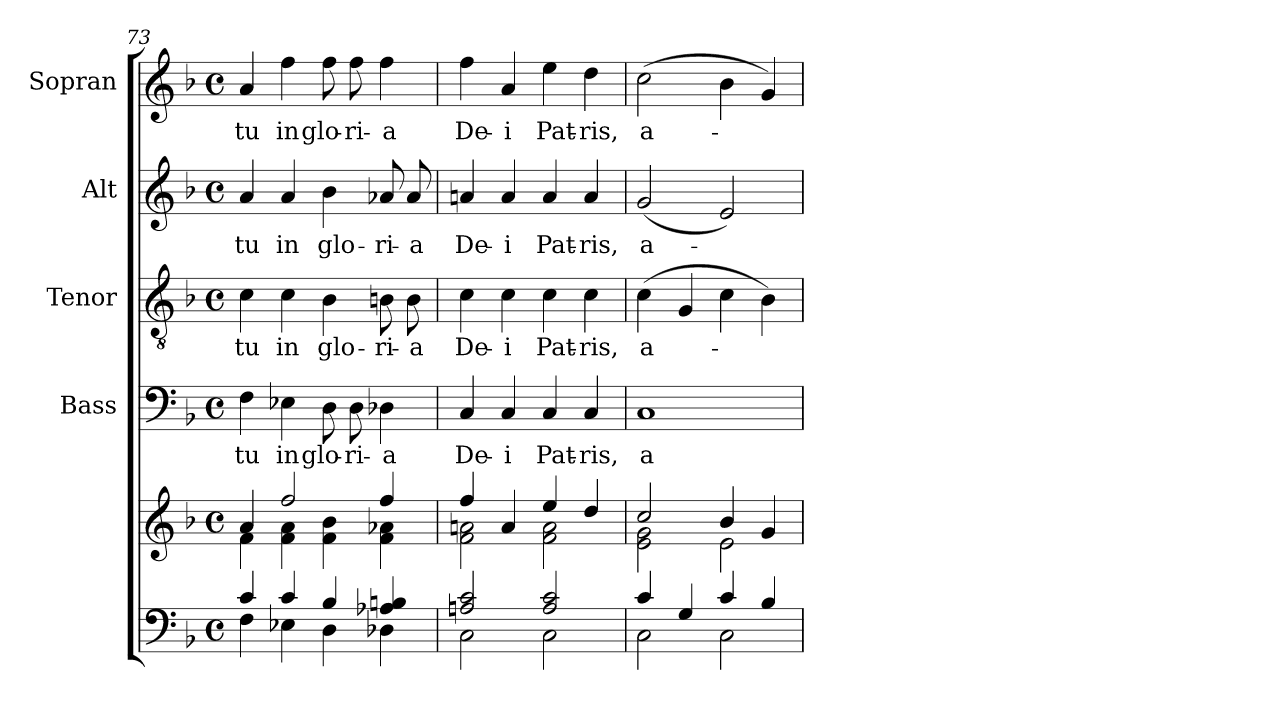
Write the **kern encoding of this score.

**kern	**kern	**kern	**text	**kern	**text	**kern	**text	**kern	**text
*part5	*part5	*part4	*part4	*part3	*part3	*part2	*part2	*part1	*part1
*staff6	*staff5	*staff4	*staff4	*staff3	*staff3	*staff2	*staff2	*staff1	*staff1
*	*	*I"Bass	*	*I"Tenor	*	*I"Alt	*	*I"Sopran	*
*	*	*I'B.	*	*I'T.	*	*I'A.	*	*I'S.	*
*clefF4	*clefG2	*clefF4	*	*clefGv2	*	*clefG2	*	*clefG2	*
*k[b-]	*k[b-]	*k[b-]	*	*k[b-]	*	*k[b-]	*	*k[b-]	*
*F:	*F:	*F:	*	*F:	*	*F:	*	*F:	*
*M4/4	*M4/4	*M4/4	*	*M4/4	*	*M4/4	*	*M4/4	*
*met(c)	*met(c)	*met(c)	*	*met(c)	*	*met(c)	*	*met(c)	*
=73	=73	=73	=73	=73	=73	=73	=73	=73	=73
*^	*^	*	*	*	*	*	*	*	*
!	!	!	!	!	!LO:LY:b	!	!LO:LY:b	!	!LO:LY:b	!	!LO:LY:b
4c/	4F\	4a/	4f\	4F\	-tu	4c\	-tu	4a/	-tu	4a/	-tu
!	!	!	!	!	!LO:LY:b	!	!LO:LY:b	!	!LO:LY:b	!	!LO:LY:b
4c/	4E-X\	2ff/	4f\ 4a\	4E-X\	in	4c\	in	4a/	in	4ff\	in
!	!	!	!	!	!LO:LY:b	!	!LO:LY:b	!	!LO:LY:b	!	!LO:LY:b
4B-/	4D\	.	4f\ 4b-\	8D\	glo-	4B-\	glo-	4b-\	glo-	8ff\	glo-
!	!	!	!	!	!LO:LY:b	!	!	!	!	!	!LO:LY:b
.	.	.	.	8D\	-ri-	.	.	.	.	8ff\	-ri-
!	!	!	!	!	!LO:LY:b	!	!LO:LY:b	!	!LO:LY:b	!	!LO:LY:b
4A-X/ 4Bn/	4D-X\	4ff/	4f\ 4a-X\	4D-X\	-a	8Bn\	-ri-	8a-X/	-ri-	4ff\	-a
!	!	!	!	!	!	!	!LO:LY:b	!	!LO:LY:b	!	!
.	.	.	.	.	.	8B\	-a	8a-/	-a	.	.
=74	=74	=74	=74	=74	=74	=74	=74	=74	=74	=74	=74
!	!	!	!	!	!LO:LY:b	!	!LO:LY:b	!	!LO:LY:b	!	!LO:LY:b
2An/ 2c/	2C\	4ff/	2f\ 2an\	4C/	De-	4c\	De-	4an/	De-	4ff\	De-
!	!	!	!	!	!LO:LY:b	!	!LO:LY:b	!	!LO:LY:b	!	!LO:LY:b
.	.	4a/	.	4C/	-i	4c\	-i	4a/	-i	4a/	-i
!	!	!	!	!	!LO:LY:b	!	!LO:LY:b	!	!LO:LY:b	!	!LO:LY:b
2A/ 2c/	2C\	4ee/	2f\ 2a\	4C/	Pat-	4c\	Pat-	4a/	Pat-	4ee\	Pat-
!	!	!	!	!	!LO:LY:b	!	!LO:LY:b	!	!LO:LY:b	!	!LO:LY:b
.	.	4dd/	.	4C/	-ris,	4c\	-ris,	4a/	-ris,	4dd\	-ris,
=75	=75	=75	=75	=75	=75	=75	=75	=75	=75	=75	=75
!	!	!	!	!	!LO:LY:b	!	!LO:LY:b	!	!LO:LY:b	!	!LO:LY:b
4c/	2C\	2cc/	2e\ 2g\	1C	a-	(>4c\	a-	(<2g/	a-	(>2cc\	a-
4G/	.	.	.	.	.	4G/	.	.	.	.	.
4c/	2C\	4b-/	2e\	.	.	4c\	.	2e/)	.	4b-\	.
4B-/	.	4g/	.	.	.	4B-\)	.	.	.	4g/)	.
*v	*v	*	*	*	*	*	*	*	*	*	*
*	*v	*v	*	*	*	*	*	*	*	*
=	=	=	=	=	=	=	=	=	=
*-	*-	*-	*-	*-	*-	*-	*-	*-	*-
